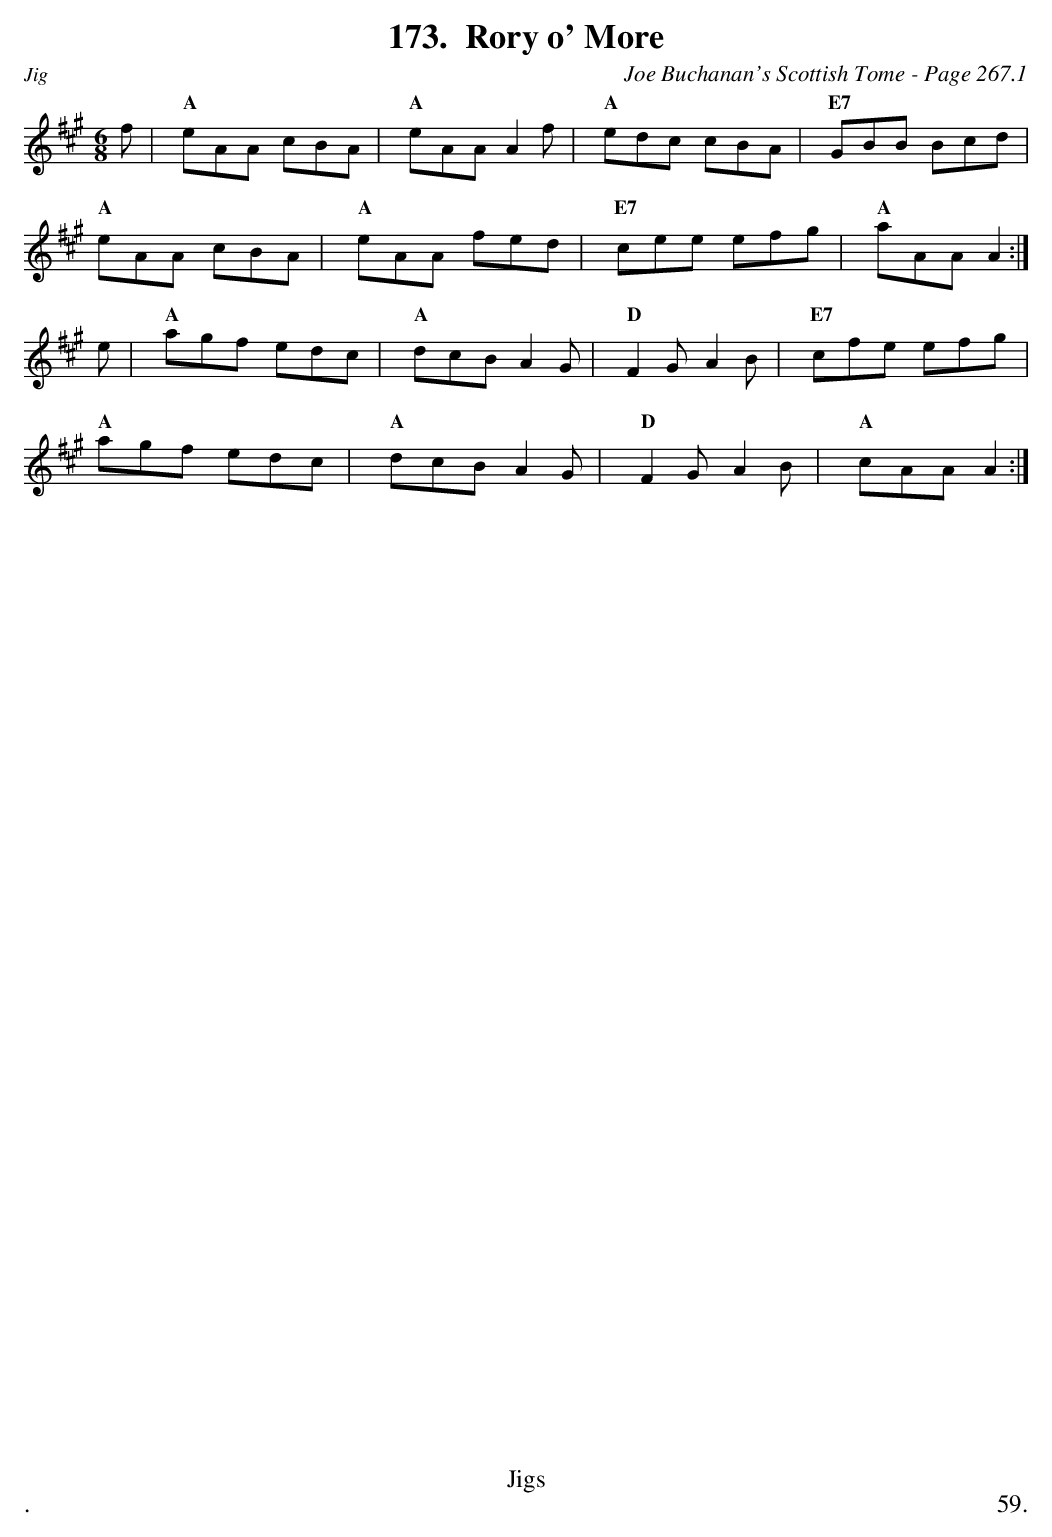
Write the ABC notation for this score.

X:1
T:Rory o' More
C:Joe Buchanan's Scottish Tome - Page 267.1
L:1/8
M:6/8
K:A
f | "A"eAA cBA | "A"eAA A2 f | "A"edc cBA | "E7"GBB Bcd |
"A"eAA cBA | "A"eAA fed | "E7"cee efg | "A"aAA A2 :|
e | "A"agf edc | "A"dcB A2 G | "D"F2 G A2 B | "E7"cfe efg |
"A"agf edc | "A"dcB A2 G | "D"F2 G A2 B | "A"cAA A2 :|
